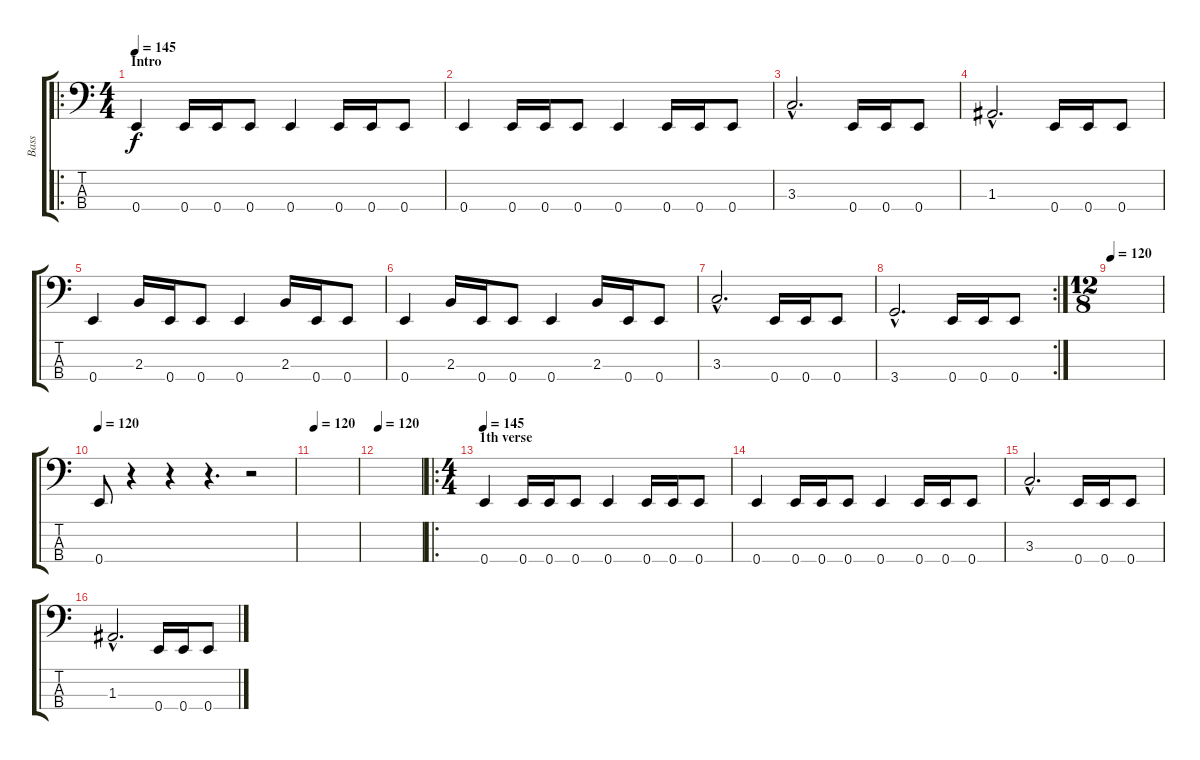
\track ("Bass" "Bass") {instrument electricbasspick}
\staff {score tabs}
\tuning (G2 D2 A1 E1) {hide}
\ro
\ts (4 4)
\section ("" "Intro")
\tempo 145
\clef f4
\ks c
0.4.4{dy f instrument electricbasspick} 0.4.16 0.4.16 0.4.8 0.4.4 0.4.16 0.4.16 0.4.8 |
0.4.4 0.4.16 0.4.16 0.4.8 0.4.4 0.4.16 0.4.16 0.4.8 |
3.3{hac}.2{d} 0.4.16 0.4.16 0.4.8 |
1.3{hac}.2{d} 0.4.16 0.4.16 0.4.8 |
0.4.4 2.3.16 0.4.16 0.4.8 0.4.4 2.3.16 0.4.16 0.4.8 |
0.4.4 2.3.16 0.4.16 0.4.8 0.4.4 2.3.16 0.4.16 0.4.8 |
3.3{hac}.2{d} 0.4.16 0.4.16 0.4.8 |
\rc 2
3.4{hac}.2{d} 0.4.16 0.4.16 0.4.8 |
\ts (12 8)
\tempo 120
|
\tempo 120
0.4.8 r.4 r.4 r.4{d} r.2 |
\tempo 120
|
\tempo 120
|
\ro
\ts (4 4)
\section ("" "1th verse")
\tempo 145
0.4.4 0.4.16 0.4.16 0.4.8 0.4.4 0.4.16 0.4.16 0.4.8 |
0.4.4 0.4.16 0.4.16 0.4.8 0.4.4 0.4.16 0.4.16 0.4.8 |
3.3{hac}.2{d} 0.4.16 0.4.16 0.4.8 |
1.3{hac}.2{d} 0.4.16 0.4.16 0.4.8
